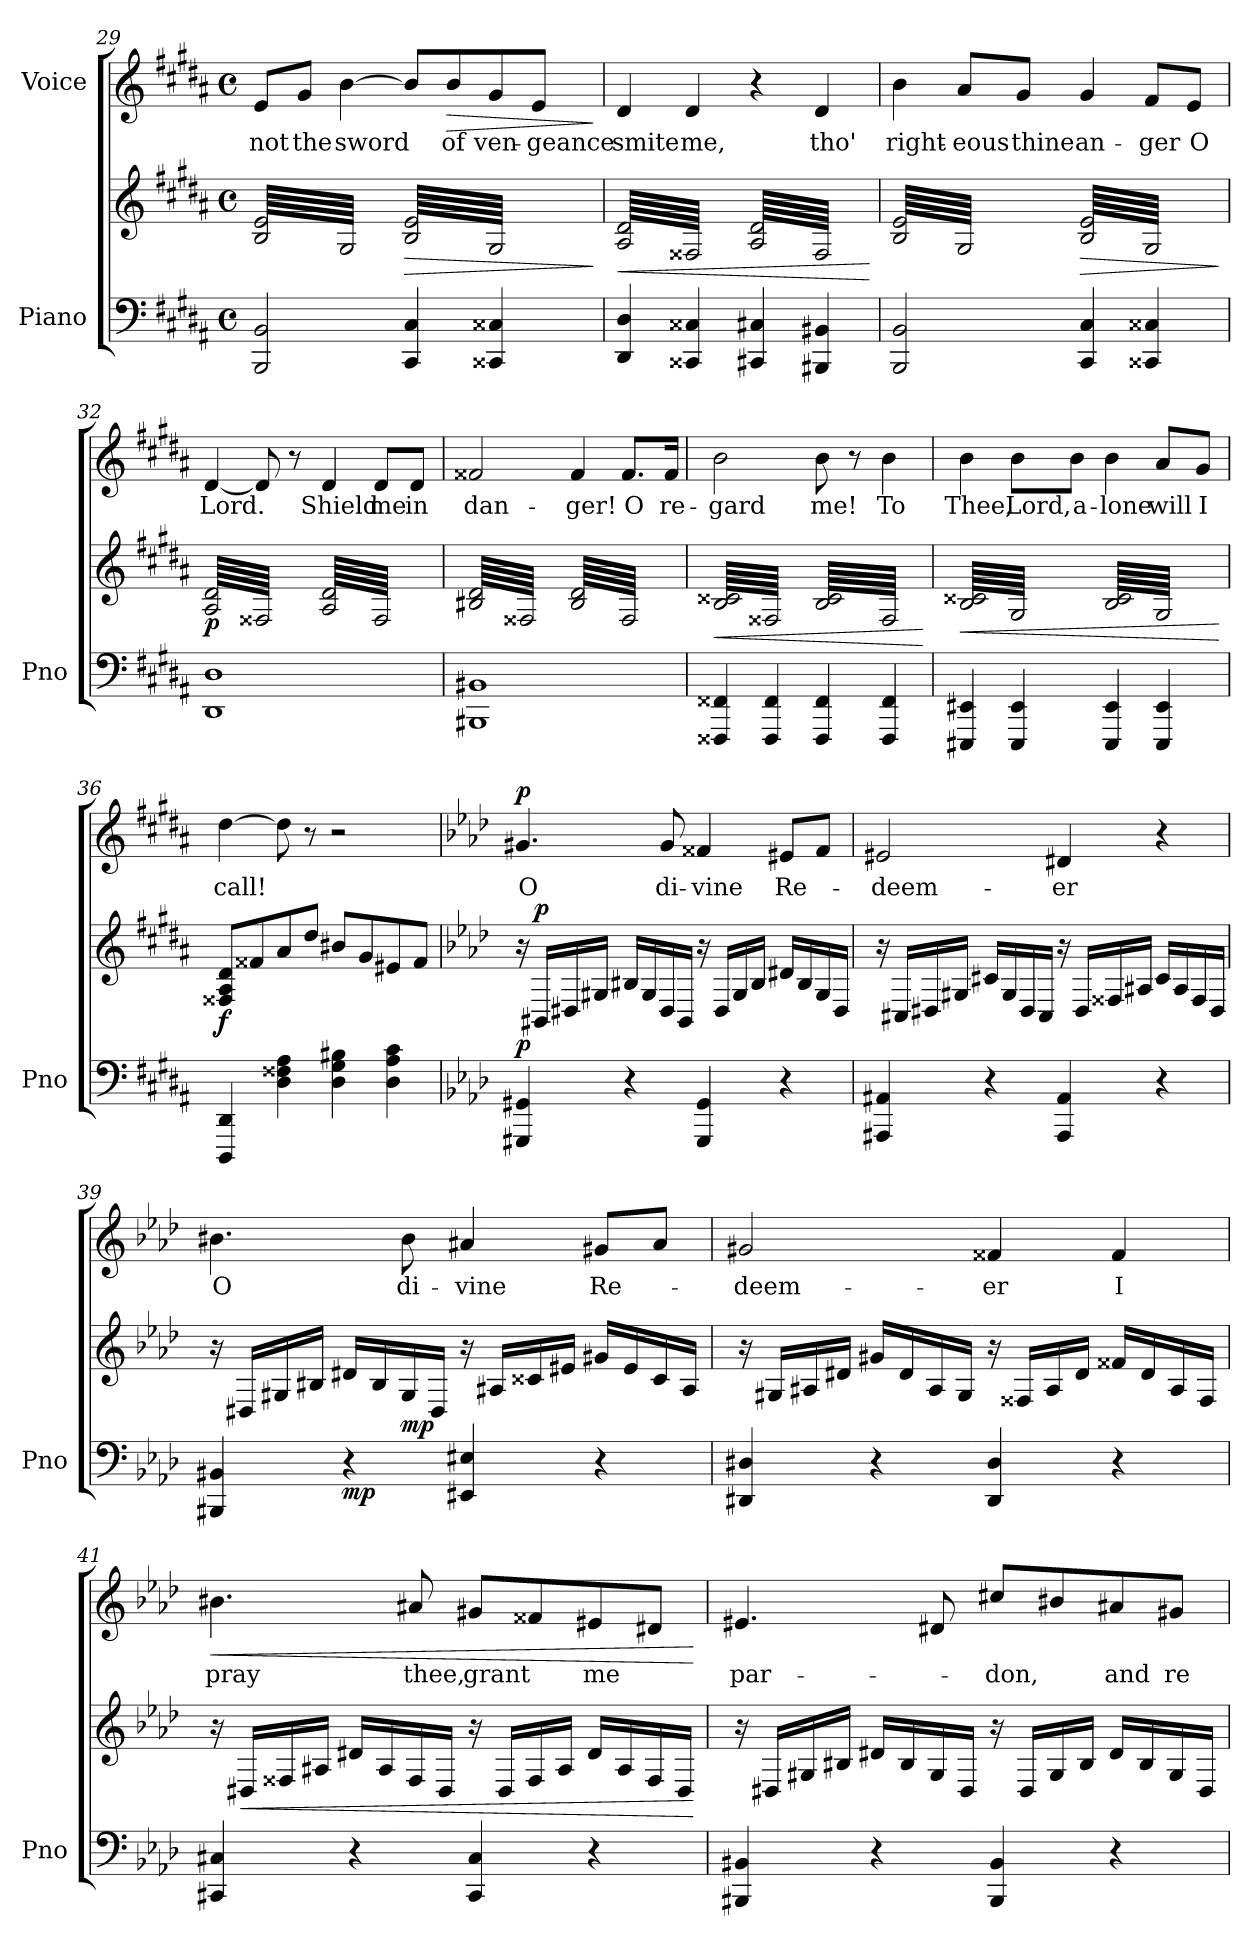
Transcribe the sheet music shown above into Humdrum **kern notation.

**kern	**kern	**dynam	**kern	**text	**dynam
*part2	*part2	*part2	*part1	*part1	*part1
*staff3	*staff2	*staff2/3	*staff1	*staff1	*staff1
*I"Piano	*	*	*I"Voice	*	*
*I'Pno	*	*	*	*	*
*clefF4	*clefG2	*	*clefG2	*	*
*k[f#c#g#d#a#]	*k[f#c#g#d#a#]	*	*k[f#c#g#d#a#]	*	*
*M4/4	*M4/4	*	*M4/4	*	*
*met(c)	*met(c)	*	*met(c)	*	*
=29	=29	=29	=29	=29	=29
!	!	!	!	!LO:LY:b	!
*	*tremolo	*	*	*	*
2BBB/ 2BB/	64B/ 64e/LLLL	.	8e/L	not	.
.	64G#/	.	.	.	.
.	64B/ 64e/	.	.	.	.
.	64G#/	.	.	.	.
.	64B/ 64e/	.	.	.	.
.	64G#/	.	.	.	.
.	64B/ 64e/	.	.	.	.
.	64G#/	.	.	.	.
!	!	!	!	!LO:LY:b	!
.	64B/ 64e/	.	8g#/J	the	.
.	64G#/	.	.	.	.
.	64B/ 64e/	.	.	.	.
.	64G#/	.	.	.	.
.	64B/ 64e/	.	.	.	.
.	64G#/	.	.	.	.
.	64B/ 64e/	.	.	.	.
.	64G#/	.	.	.	.
!	!	!	!	!LO:LY:b	!
.	64B/ 64e/	.	[4b\	sword	.
.	64G#/	.	.	.	.
.	64B/ 64e/	.	.	.	.
.	64G#/	.	.	.	.
.	64B/ 64e/	.	.	.	.
.	64G#/	.	.	.	.
.	64B/ 64e/	.	.	.	.
.	64G#/	.	.	.	.
.	64B/ 64e/	.	.	.	.
.	64G#/	.	.	.	.
.	64B/ 64e/	.	.	.	.
.	64G#/	.	.	.	.
.	64B/ 64e/	.	.	.	.
.	64G#/	.	.	.	.
.	64B/ 64e/	.	.	.	.
.	64G#/JJJJ	.	.	.	.
!	!	!LO:HP:b	!	!	!
4CC#/ 4C#/	64B/ 64e/LLLL	>	8b/L]	.	.
.	64G#/	.	.	.	.
.	64B/ 64e/	.	.	.	.
.	64G#/	.	.	.	.
.	64B/ 64e/	.	.	.	.
.	64G#/	.	.	.	.
.	64B/ 64e/	.	.	.	.
.	64G#/	.	.	.	.
!	!	!	!	!LO:LY:b	!LO:HP:b
.	64B/ 64e/	.	8b/	of	>
.	64G#/	.	.	.	.
.	64B/ 64e/	.	.	.	.
.	64G#/	.	.	.	.
.	64B/ 64e/	.	.	.	.
.	64G#/	.	.	.	.
.	64B/ 64e/	.	.	.	.
.	64G#/	.	.	.	.
!	!	!	!	!LO:LY:b	!
4CC##X/ 4C##X/	64B/ 64e/	.	8g#/	ven-	.
.	64G#/	.	.	.	.
.	64B/ 64e/	.	.	.	.
.	64G#/	.	.	.	.
.	64B/ 64e/	.	.	.	.
.	64G#/	.	.	.	.
.	64B/ 64e/	.	.	.	.
.	64G#/	.	.	.	.
!	!	!	!	!LO:LY:b	!
.	64B/ 64e/	.	8e/J	-geance	.
.	64G#/	.	.	.	.
.	64B/ 64e/	.	.	.	.
.	64G#/	.	.	.	.
.	64B/ 64e/	.	.	.	.
.	64G#/	.	.	.	.
.	64B/ 64e/	.	.	.	.
.	64G#/JJJJ	.	.	.	.
.	.	]	.	.	]
=30	=30	=30	=30	=30	=30
!	!	!LO:HP:b	!	!LO:LY:b	!
4DD#/ 4D#/	64A#/ 64d#/LLLL	<	4d#/	smite	.
.	64F##X/	.	.	.	.
.	64A#/ 64d#/	.	.	.	.
.	64F##X/	.	.	.	.
.	64A#/ 64d#/	.	.	.	.
.	64F##X/	.	.	.	.
.	64A#/ 64d#/	.	.	.	.
.	64F##X/	.	.	.	.
.	64A#/ 64d#/	.	.	.	.
.	64F##X/	.	.	.	.
.	64A#/ 64d#/	.	.	.	.
.	64F##X/	.	.	.	.
.	64A#/ 64d#/	.	.	.	.
.	64F##X/	.	.	.	.
.	64A#/ 64d#/	.	.	.	.
.	64F##X/	.	.	.	.
!	!	!	!	!LO:LY:b	!
4CC##X/ 4C##X/	64A#/ 64d#/	.	4d#/	me,	.
.	64F##X/	.	.	.	.
.	64A#/ 64d#/	.	.	.	.
.	64F##X/	.	.	.	.
.	64A#/ 64d#/	.	.	.	.
.	64F##X/	.	.	.	.
.	64A#/ 64d#/	.	.	.	.
.	64F##X/	.	.	.	.
.	64A#/ 64d#/	.	.	.	.
.	64F##X/	.	.	.	.
.	64A#/ 64d#/	.	.	.	.
.	64F##X/	.	.	.	.
.	64A#/ 64d#/	.	.	.	.
.	64F##X/	.	.	.	.
.	64A#/ 64d#/	.	.	.	.
.	64F##X/JJJJ	.	.	.	.
4CC#X/ 4C#X/	64A#/ 64d#/LLLL	.	4r	.	.
.	64F##/	.	.	.	.
.	64A#/ 64d#/	.	.	.	.
.	64F##/	.	.	.	.
.	64A#/ 64d#/	.	.	.	.
.	64F##/	.	.	.	.
.	64A#/ 64d#/	.	.	.	.
.	64F##/	.	.	.	.
.	64A#/ 64d#/	.	.	.	.
.	64F##/	.	.	.	.
.	64A#/ 64d#/	.	.	.	.
.	64F##/	.	.	.	.
.	64A#/ 64d#/	.	.	.	.
.	64F##/	.	.	.	.
.	64A#/ 64d#/	.	.	.	.
.	64F##/	.	.	.	.
!	!	!	!	!LO:LY:b	!
4BBB#X/ 4BB#X/	64A#/ 64d#/	.	4d#/	tho'	.
.	64F##/	.	.	.	.
.	64A#/ 64d#/	.	.	.	.
.	64F##/	.	.	.	.
.	64A#/ 64d#/	.	.	.	.
.	64F##/	.	.	.	.
.	64A#/ 64d#/	.	.	.	.
.	64F##/	.	.	.	.
.	64A#/ 64d#/	.	.	.	.
.	64F##/	.	.	.	.
.	64A#/ 64d#/	.	.	.	.
.	64F##/	.	.	.	.
.	64A#/ 64d#/	.	.	.	.
.	64F##/	.	.	.	.
.	64A#/ 64d#/	.	.	.	.
.	64F##/JJJJ	.	.	.	.
.	.	[	.	.	.
!!LO:LB:g=z
=31	=31	=31	=31	=31	=31
!	!	!	!	!LO:LY:b	!
2BBB/ 2BB/	64B/ 64e/LLLL	.	4b\	right-	.
.	64G#/	.	.	.	.
.	64B/ 64e/	.	.	.	.
.	64G#/	.	.	.	.
.	64B/ 64e/	.	.	.	.
.	64G#/	.	.	.	.
.	64B/ 64e/	.	.	.	.
.	64G#/	.	.	.	.
.	64B/ 64e/	.	.	.	.
.	64G#/	.	.	.	.
.	64B/ 64e/	.	.	.	.
.	64G#/	.	.	.	.
.	64B/ 64e/	.	.	.	.
.	64G#/	.	.	.	.
.	64B/ 64e/	.	.	.	.
.	64G#/	.	.	.	.
!	!	!	!	!LO:LY:b	!
.	64B/ 64e/	.	8a#/L	-eous	.
.	64G#/	.	.	.	.
.	64B/ 64e/	.	.	.	.
.	64G#/	.	.	.	.
.	64B/ 64e/	.	.	.	.
.	64G#/	.	.	.	.
.	64B/ 64e/	.	.	.	.
.	64G#/	.	.	.	.
!	!	!	!	!LO:LY:b	!
.	64B/ 64e/	.	8g#/J	thine	.
.	64G#/	.	.	.	.
.	64B/ 64e/	.	.	.	.
.	64G#/	.	.	.	.
.	64B/ 64e/	.	.	.	.
.	64G#/	.	.	.	.
.	64B/ 64e/	.	.	.	.
.	64G#/JJJJ	.	.	.	.
!	!	!LO:HP:b	!	!LO:LY:b	!
4CC#/ 4C#/	64B/ 64e/LLLL	>	4g#/	an-	.
.	64G#/	.	.	.	.
.	64B/ 64e/	.	.	.	.
.	64G#/	.	.	.	.
.	64B/ 64e/	.	.	.	.
.	64G#/	.	.	.	.
.	64B/ 64e/	.	.	.	.
.	64G#/	.	.	.	.
.	64B/ 64e/	.	.	.	.
.	64G#/	.	.	.	.
.	64B/ 64e/	.	.	.	.
.	64G#/	.	.	.	.
.	64B/ 64e/	.	.	.	.
.	64G#/	.	.	.	.
.	64B/ 64e/	.	.	.	.
.	64G#/	.	.	.	.
!	!	!	!	!LO:LY:b	!
4CC##X/ 4C##X/	64B/ 64e/	.	8f#/L	-ger	.
.	64G#/	.	.	.	.
.	64B/ 64e/	.	.	.	.
.	64G#/	.	.	.	.
.	64B/ 64e/	.	.	.	.
.	64G#/	.	.	.	.
.	64B/ 64e/	.	.	.	.
.	64G#/	.	.	.	.
!	!	!	!	!LO:LY:b	!
.	64B/ 64e/	.	8e/J	O	.
.	64G#/	.	.	.	.
.	64B/ 64e/	.	.	.	.
.	64G#/	.	.	.	.
.	64B/ 64e/	.	.	.	.
.	64G#/	.	.	.	.
.	64B/ 64e/	.	.	.	.
.	64G#/JJJJ	.	.	.	.
.	.	]	.	.	.
=32	=32	=32	=32	=32	=32
!	!	!LO:DY:b	!	!LO:LY:b	!
1DD# 1D#	64A#/ 64d#/LLLL	p	[4d#/	Lord.	.
.	64F##X/	.	.	.	.
.	64A#/ 64d#/	.	.	.	.
.	64F##X/	.	.	.	.
.	64A#/ 64d#/	.	.	.	.
.	64F##X/	.	.	.	.
.	64A#/ 64d#/	.	.	.	.
.	64F##X/	.	.	.	.
.	64A#/ 64d#/	.	.	.	.
.	64F##X/	.	.	.	.
.	64A#/ 64d#/	.	.	.	.
.	64F##X/	.	.	.	.
.	64A#/ 64d#/	.	.	.	.
.	64F##X/	.	.	.	.
.	64A#/ 64d#/	.	.	.	.
.	64F##X/	.	.	.	.
.	64A#/ 64d#/	.	8d#/]	.	.
.	64F##X/	.	.	.	.
.	64A#/ 64d#/	.	.	.	.
.	64F##X/	.	.	.	.
.	64A#/ 64d#/	.	.	.	.
.	64F##X/	.	.	.	.
.	64A#/ 64d#/	.	.	.	.
.	64F##X/	.	.	.	.
.	64A#/ 64d#/	.	8r	.	.
.	64F##X/	.	.	.	.
.	64A#/ 64d#/	.	.	.	.
.	64F##X/	.	.	.	.
.	64A#/ 64d#/	.	.	.	.
.	64F##X/	.	.	.	.
.	64A#/ 64d#/	.	.	.	.
.	64F##X/JJJJ	.	.	.	.
!	!	!	!	!LO:LY:b	!
.	64A#/ 64d#/LLLL	.	4d#/	Shield	.
.	64F##/	.	.	.	.
.	64A#/ 64d#/	.	.	.	.
.	64F##/	.	.	.	.
.	64A#/ 64d#/	.	.	.	.
.	64F##/	.	.	.	.
.	64A#/ 64d#/	.	.	.	.
.	64F##/	.	.	.	.
.	64A#/ 64d#/	.	.	.	.
.	64F##/	.	.	.	.
.	64A#/ 64d#/	.	.	.	.
.	64F##/	.	.	.	.
.	64A#/ 64d#/	.	.	.	.
.	64F##/	.	.	.	.
.	64A#/ 64d#/	.	.	.	.
.	64F##/	.	.	.	.
!	!	!	!	!LO:LY:b	!
.	64A#/ 64d#/	.	8d#/L	me	.
.	64F##/	.	.	.	.
.	64A#/ 64d#/	.	.	.	.
.	64F##/	.	.	.	.
.	64A#/ 64d#/	.	.	.	.
.	64F##/	.	.	.	.
.	64A#/ 64d#/	.	.	.	.
.	64F##/	.	.	.	.
!	!	!	!	!LO:LY:b	!
.	64A#/ 64d#/	.	8d#/J	in	.
.	64F##/	.	.	.	.
.	64A#/ 64d#/	.	.	.	.
.	64F##/	.	.	.	.
.	64A#/ 64d#/	.	.	.	.
.	64F##/	.	.	.	.
.	64A#/ 64d#/	.	.	.	.
.	64F##/JJJJ	.	.	.	.
=33	=33	=33	=33	=33	=33
!	!	!	!	!LO:LY:b	!
1BBB#X 1BB#X	64B#X/ 64d#/LLLL	.	2f##X/	dan-	.
.	64F##X/	.	.	.	.
.	64B#X/ 64d#/	.	.	.	.
.	64F##X/	.	.	.	.
.	64B#X/ 64d#/	.	.	.	.
.	64F##X/	.	.	.	.
.	64B#X/ 64d#/	.	.	.	.
.	64F##X/	.	.	.	.
.	64B#X/ 64d#/	.	.	.	.
.	64F##X/	.	.	.	.
.	64B#X/ 64d#/	.	.	.	.
.	64F##X/	.	.	.	.
.	64B#X/ 64d#/	.	.	.	.
.	64F##X/	.	.	.	.
.	64B#X/ 64d#/	.	.	.	.
.	64F##X/	.	.	.	.
.	64B#X/ 64d#/	.	.	.	.
.	64F##X/	.	.	.	.
.	64B#X/ 64d#/	.	.	.	.
.	64F##X/	.	.	.	.
.	64B#X/ 64d#/	.	.	.	.
.	64F##X/	.	.	.	.
.	64B#X/ 64d#/	.	.	.	.
.	64F##X/	.	.	.	.
.	64B#X/ 64d#/	.	.	.	.
.	64F##X/	.	.	.	.
.	64B#X/ 64d#/	.	.	.	.
.	64F##X/	.	.	.	.
.	64B#X/ 64d#/	.	.	.	.
.	64F##X/	.	.	.	.
.	64B#X/ 64d#/	.	.	.	.
.	64F##X/JJJJ	.	.	.	.
!	!	!	!	!LO:LY:b	!
.	64B#/ 64d#/LLLL	.	4f##/	-ger!	.
.	64F##/	.	.	.	.
.	64B#/ 64d#/	.	.	.	.
.	64F##/	.	.	.	.
.	64B#/ 64d#/	.	.	.	.
.	64F##/	.	.	.	.
.	64B#/ 64d#/	.	.	.	.
.	64F##/	.	.	.	.
.	64B#/ 64d#/	.	.	.	.
.	64F##/	.	.	.	.
.	64B#/ 64d#/	.	.	.	.
.	64F##/	.	.	.	.
.	64B#/ 64d#/	.	.	.	.
.	64F##/	.	.	.	.
.	64B#/ 64d#/	.	.	.	.
.	64F##/	.	.	.	.
!	!	!	!	!LO:LY:b	!
.	64B#/ 64d#/	.	8.f##/L	O	.
.	64F##/	.	.	.	.
.	64B#/ 64d#/	.	.	.	.
.	64F##/	.	.	.	.
.	64B#/ 64d#/	.	.	.	.
.	64F##/	.	.	.	.
.	64B#/ 64d#/	.	.	.	.
.	64F##/	.	.	.	.
.	64B#/ 64d#/	.	.	.	.
.	64F##/	.	.	.	.
.	64B#/ 64d#/	.	.	.	.
.	64F##/	.	.	.	.
!	!	!	!	!LO:LY:b	!
.	64B#/ 64d#/	.	16f##/Jk	re-	.
.	64F##/	.	.	.	.
.	64B#/ 64d#/	.	.	.	.
.	64F##/JJJJ	.	.	.	.
=34	=34	=34	=34	=34	=34
!	!	!LO:HP:b	!	!LO:LY:b	!
4FFF##X/ 4FF##X/	64B/ 64c##X/LLLL	<	2b\	-gard	.
.	64F##X/	.	.	.	.
.	64B/ 64c##X/	.	.	.	.
.	64F##X/	.	.	.	.
.	64B/ 64c##X/	.	.	.	.
.	64F##X/	.	.	.	.
.	64B/ 64c##X/	.	.	.	.
.	64F##X/	.	.	.	.
.	64B/ 64c##X/	.	.	.	.
.	64F##X/	.	.	.	.
.	64B/ 64c##X/	.	.	.	.
.	64F##X/	.	.	.	.
.	64B/ 64c##X/	.	.	.	.
.	64F##X/	.	.	.	.
.	64B/ 64c##X/	.	.	.	.
.	64F##X/	.	.	.	.
4FFF##/ 4FF##/	64B/ 64c##X/	.	.	.	.
.	64F##X/	.	.	.	.
.	64B/ 64c##X/	.	.	.	.
.	64F##X/	.	.	.	.
.	64B/ 64c##X/	.	.	.	.
.	64F##X/	.	.	.	.
.	64B/ 64c##X/	.	.	.	.
.	64F##X/	.	.	.	.
.	64B/ 64c##X/	.	.	.	.
.	64F##X/	.	.	.	.
.	64B/ 64c##X/	.	.	.	.
.	64F##X/	.	.	.	.
.	64B/ 64c##X/	.	.	.	.
.	64F##X/	.	.	.	.
.	64B/ 64c##X/	.	.	.	.
.	64F##X/JJJJ	.	.	.	.
!	!	!	!	!LO:LY:b	!
4FFF##/ 4FF##/	64B/ 64c##/LLLL	.	8b\	me!	.
.	64F##/	.	.	.	.
.	64B/ 64c##/	.	.	.	.
.	64F##/	.	.	.	.
.	64B/ 64c##/	.	.	.	.
.	64F##/	.	.	.	.
.	64B/ 64c##/	.	.	.	.
.	64F##/	.	.	.	.
.	64B/ 64c##/	.	8r	.	.
.	64F##/	.	.	.	.
.	64B/ 64c##/	.	.	.	.
.	64F##/	.	.	.	.
.	64B/ 64c##/	.	.	.	.
.	64F##/	.	.	.	.
.	64B/ 64c##/	.	.	.	.
.	64F##/	.	.	.	.
!	!	!	!	!LO:LY:b	!
4FFF##/ 4FF##/	64B/ 64c##/	.	4b\	To	.
.	64F##/	.	.	.	.
.	64B/ 64c##/	.	.	.	.
.	64F##/	.	.	.	.
.	64B/ 64c##/	.	.	.	.
.	64F##/	.	.	.	.
.	64B/ 64c##/	.	.	.	.
.	64F##/	.	.	.	.
.	64B/ 64c##/	.	.	.	.
.	64F##/	.	.	.	.
.	64B/ 64c##/	.	.	.	.
.	64F##/	.	.	.	.
.	64B/ 64c##/	.	.	.	.
.	64F##/	.	.	.	.
.	64B/ 64c##/	.	.	.	.
.	64F##/JJJJ	.	.	.	.
.	.	[	.	.	.
!!LO:LB:g=z
=35	=35	=35	=35	=35	=35
!	!	!LO:HP:b	!	!LO:LY:b	!
4EEE#X/ 4EE#X/	64B/ 64c##X/LLLL	<	4b\	Thee,	.
.	64G#/	.	.	.	.
.	64B/ 64c##X/	.	.	.	.
.	64G#/	.	.	.	.
.	64B/ 64c##X/	.	.	.	.
.	64G#/	.	.	.	.
.	64B/ 64c##X/	.	.	.	.
.	64G#/	.	.	.	.
.	64B/ 64c##X/	.	.	.	.
.	64G#/	.	.	.	.
.	64B/ 64c##X/	.	.	.	.
.	64G#/	.	.	.	.
.	64B/ 64c##X/	.	.	.	.
.	64G#/	.	.	.	.
.	64B/ 64c##X/	.	.	.	.
.	64G#/	.	.	.	.
!	!	!	!	!LO:LY:b	!
4EEE#/ 4EE#/	64B/ 64c##X/	.	8b\L	Lord,	.
.	64G#/	.	.	.	.
.	64B/ 64c##X/	.	.	.	.
.	64G#/	.	.	.	.
.	64B/ 64c##X/	.	.	.	.
.	64G#/	.	.	.	.
.	64B/ 64c##X/	.	.	.	.
.	64G#/	.	.	.	.
!	!	!	!	!LO:LY:b	!
.	64B/ 64c##X/	.	8b\J	a-	.
.	64G#/	.	.	.	.
.	64B/ 64c##X/	.	.	.	.
.	64G#/	.	.	.	.
.	64B/ 64c##X/	.	.	.	.
.	64G#/	.	.	.	.
.	64B/ 64c##X/	.	.	.	.
.	64G#/JJJJ	.	.	.	.
!	!	!	!	!LO:LY:b	!
4EEE#/ 4EE#/	64B/ 64c##/LLLL	.	4b\	-lone	.
.	64G#/	.	.	.	.
.	64B/ 64c##/	.	.	.	.
.	64G#/	.	.	.	.
.	64B/ 64c##/	.	.	.	.
.	64G#/	.	.	.	.
.	64B/ 64c##/	.	.	.	.
.	64G#/	.	.	.	.
.	64B/ 64c##/	.	.	.	.
.	64G#/	.	.	.	.
.	64B/ 64c##/	.	.	.	.
.	64G#/	.	.	.	.
.	64B/ 64c##/	.	.	.	.
.	64G#/	.	.	.	.
.	64B/ 64c##/	.	.	.	.
.	64G#/	.	.	.	.
!	!	!	!	!LO:LY:b	!
4EEE#/ 4EE#/	64B/ 64c##/	.	8a#/L	will	.
.	64G#/	.	.	.	.
.	64B/ 64c##/	.	.	.	.
.	64G#/	.	.	.	.
.	64B/ 64c##/	.	.	.	.
.	64G#/	.	.	.	.
.	64B/ 64c##/	.	.	.	.
.	64G#/	.	.	.	.
!	!	!	!	!LO:LY:b	!
.	64B/ 64c##/	.	8g#/J	I	.
.	64G#/	.	.	.	.
.	64B/ 64c##/	.	.	.	.
.	64G#/	.	.	.	.
.	64B/ 64c##/	.	.	.	.
.	64G#/	.	.	.	.
.	64B/ 64c##/	.	.	.	.
.	64G#/JJJJ	.	.	.	.
*	*Xtremolo	*	*	*	*
.	.	[	.	.	.
=36	=36	=36	=36	=36	=36
*	*	*	*MM50	*	*
!	!	!LO:DY:b	!	!LO:LY:b	!
4DDD#/ 4DD#/	8F##X/ 8A#/ 8d#/L	f	[4dd#\	call!	.
.	.	.	.	.	.
.	.	.	.	.	.
.	.	.	.	.	.
.	.	.	.	.	.
.	.	.	.	.	.
.	.	.	.	.	.
.	.	.	.	.	.
.	8f##X/	.	.	.	.
.	.	.	.	.	.
.	.	.	.	.	.
.	.	.	.	.	.
.	.	.	.	.	.
.	.	.	.	.	.
.	.	.	.	.	.
.	.	.	.	.	.
4D#\ 4F##X\ 4A#\	8a#/	.	8dd#\]	.	.
.	8dd#/J	.	8r	.	.
4D#\ 4G#\ 4B#X\	8b#X/L	.	2r	.	.
.	8g#/	.	.	.	.
4D#\ 4A#\ 4c#\	8e#X/	.	.	.	.
.	8f##/J	.	.	.	.
=37	=37	=37	=37	=37	=37
*k[b-e-a-d-]	*k[b-e-a-d-]	*	*k[b-e-a-d-]	*	*
*	*	*	*MM70	*	*
!	!	!LO:DY:a=2	!	!LO:LY:b	!LO:DY:a
4GGG#X/ 4GG#X/	16r	p	4.g#X/	O	p
!	!	!LO:DY:a	!	!	!
.	16BB#X/LL	p	.	.	.
.	16D#X/	.	.	.	.
.	16G#X/JJ	.	.	.	.
4r	16B#X/LL	.	.	.	.
.	16G#/	.	.	.	.
!	!	!	!	!LO:LY:b	!
.	16D#/	.	8g#/	di-	.
.	16BB#/JJ	.	.	.	.
!	!	!	!	!LO:LY:b	!
4GGG#/ 4GG#/	16r	.	4f##X/	-vine	.
.	16D#/LL	.	.	.	.
.	16G#/	.	.	.	.
.	16B#/JJ	.	.	.	.
!	!	!	!	!LO:LY:b	!
4r	16d#X/LL	.	8e#X/L	Re-	.
.	16B#/	.	.	.	.
.	16G#/	.	8f##/J	.	.
.	16D#/JJ	.	.	.	.
!!LO:PB:g=z
=38	=38	=38	=38	=38	=38
!	!	!	!	!LO:LY:b	!
4AAA#X/ 4AA#X/	16r	.	2e#X/	-deem-	.
.	16C#X/LL	.	.	.	.
.	16D#X/	.	.	.	.
.	16G#X/JJ	.	.	.	.
4r	16c#X/LL	.	.	.	.
.	16G#/	.	.	.	.
.	16D#/	.	.	.	.
.	16C#/JJ	.	.	.	.
!	!	!	!	!LO:LY:b	!
4AAA#/ 4AA#/	16r	.	4d#X/	-er	.
.	16D#/LL	.	.	.	.
.	16F##X/	.	.	.	.
.	16A#X/JJ	.	.	.	.
4r	16c#/LL	.	4r	.	.
.	16A#/	.	.	.	.
.	16F##/	.	.	.	.
.	16D#/JJ	.	.	.	.
=39	=39	=39	=39	=39	=39
!	!	!	!	!LO:LY:b	!
4BBB#X/ 4BB#X/	16r	.	4.b#X\	O	.
.	16D#X/LL	.	.	.	.
.	16G#X/	.	.	.	.
.	16B#X/JJ	.	.	.	.
!	!	!LO:DY:b=2	!	!	!
4r	16d#X/LL	mp	.	.	.
.	16B#/	.	.	.	.
!	!	!LO:DY:b	!	!LO:LY:b	!
.	16G#/	mp	8b#\	di-	.
.	16D#/JJ	.	.	.	.
!	!	!	!	!LO:LY:b	!
4EE#X/ 4E#X/	16r	.	4a#X/	-vine	.
.	16A#X/LL	.	.	.	.
.	16c##X/	.	.	.	.
.	16e#X/JJ	.	.	.	.
!	!	!	!	!LO:LY:b	!
4r	16g#X/LL	.	8g#X/L	Re-	.
.	16e#/	.	.	.	.
.	16c##/	.	8a#/J	.	.
.	16A#/JJ	.	.	.	.
!!LO:LB:g=z
=40	=40	=40	=40	=40	=40
!	!	!	!	!LO:LY:b	!
4DD#X/ 4D#X/	16r	.	2g#X/	-deem-	.
.	16G#X/LL	.	.	.	.
.	16A#X/	.	.	.	.
.	16d#X/JJ	.	.	.	.
4r	16g#X/LL	.	.	.	.
.	16d#/	.	.	.	.
.	16A#/	.	.	.	.
.	16G#/JJ	.	.	.	.
!	!	!	!	!LO:LY:b	!
4DD#/ 4D#/	16r	.	4f##X/	-er	.
.	16F##X/LL	.	.	.	.
.	16A#/	.	.	.	.
.	16d#/JJ	.	.	.	.
!	!	!	!	!LO:LY:b	!
4r	16f##X/LL	.	4f##/	I	.
.	16d#/	.	.	.	.
.	16A#/	.	.	.	.
.	16F##/JJ	.	.	.	.
=41	=41	=41	=41	=41	=41
!	!	!	!	!LO:LY:b	!LO:HP:b
4CC#X/ 4C#X/	16r	.	4.b#X\	pray	<
!	!	!LO:HP:b	!	!	!
.	16D#X/LL	<	.	.	.
.	16F##X/	.	.	.	.
.	16A#X/JJ	.	.	.	.
4r	16d#X/LL	.	.	.	.
.	16A#/	.	.	.	.
!	!	!	!	!LO:LY:b	!
.	16F##/	.	8a#X/	thee,	.
.	16D#/JJ	.	.	.	.
!	!	!	!	!LO:LY:b	!
4CC#/ 4C#/	16r	.	8g#X/L	grant	.
.	16D#/LL	.	.	.	.
.	16F##/	.	8f##X/	.	.
.	16A#/JJ	.	.	.	.
!	!	!	!	!LO:LY:b	!
4r	16d#/LL	.	8e#X/	me	.
.	16A#/	.	.	.	.
.	16F##/	.	8d#X/J	.	.
.	16D#/JJ	.	.	.	.
.	.	[	.	.	[
!!LO:LB:g=z
=42	=42	=42	=42	=42	=42
!	!	!	!	!LO:LY:b	!
4BBB#X/ 4BB#X/	16r	.	4.e#X/	par-	.
.	16D#X/LL	.	.	.	.
.	16G#X/	.	.	.	.
.	16B#X/JJ	.	.	.	.
4r	16d#X/LL	.	.	.	.
.	16B#/	.	.	.	.
.	16G#/	.	8d#X/	.	.
.	16D#/JJ	.	.	.	.
!	!	!	!	!LO:LY:b	!
4BBB#/ 4BB#/	16r	.	8cc#X/L	-don,	.
.	16D#/LL	.	.	.	.
.	16G#/	.	8b#X/	.	.
.	16B#/JJ	.	.	.	.
!	!	!	!	!LO:LY:b	!
4r	16d#/LL	.	8a#X/	and	.
.	16B#/	.	.	.	.
!	!	!	!	!LO:LY:b	!
.	16G#/	.	8g#X/J	re-	.
.	16D#/JJ	.	.	.	.
=	=	=	=	=	=
*-	*-	*-	*-	*-	*-
